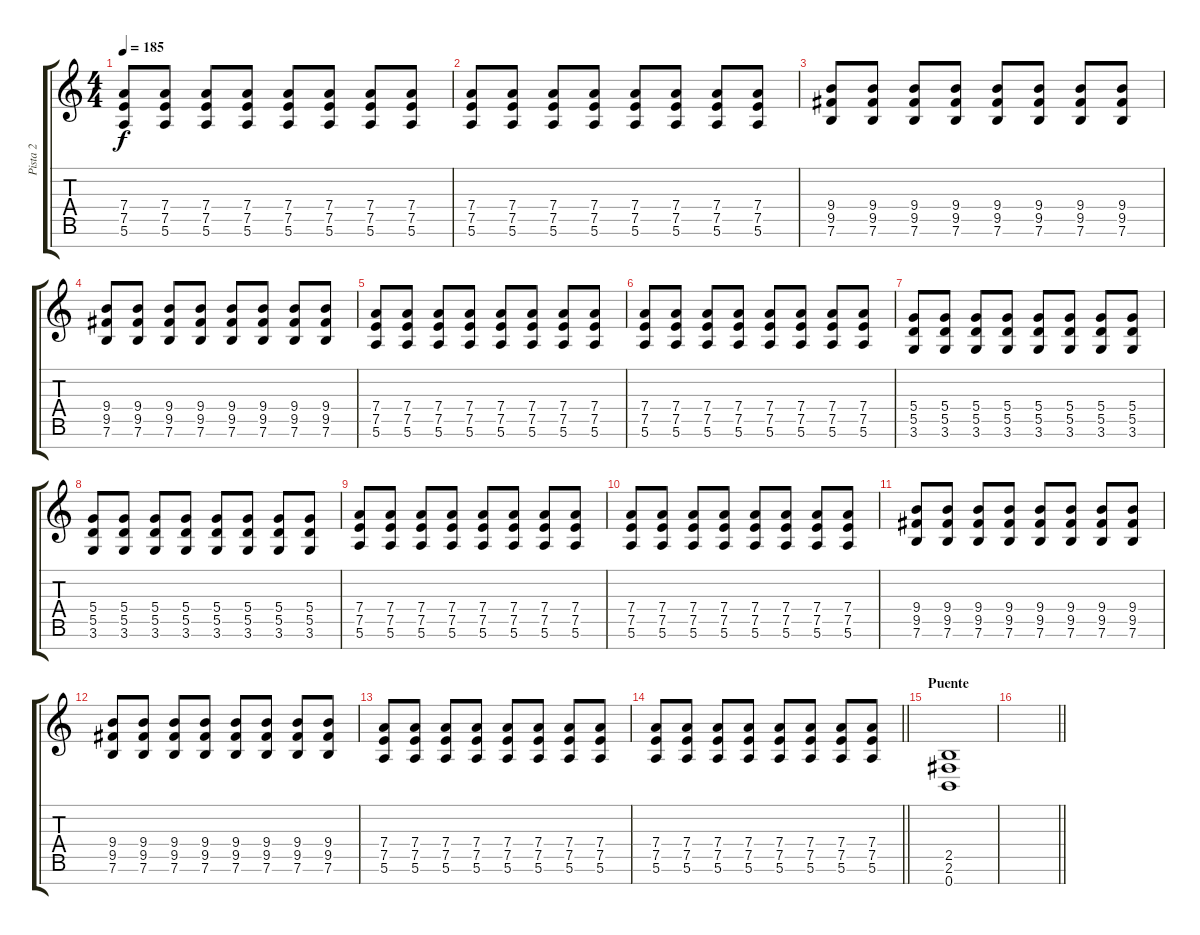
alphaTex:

\track ("Pista 2" "Pista 2") {instrument distortionguitar}
\staff {score tabs}
\tuning (E4 B3 G3 D3 A2 E2 B1) {hide}
\ts (4 4)
\tempo 185
\clef g2
\ks c
(7.4 7.5 5.6).8{dy f} (7.4 7.5 5.6).8 (7.4 7.5 5.6).8 (7.4 7.5 5.6).8 (7.4 7.5 5.6).8 (7.4 7.5 5.6).8 (7.4 7.5 5.6).8 (7.4 7.5 5.6).8 |
(7.4 7.5 5.6).8 (7.4 7.5 5.6).8 (7.4 7.5 5.6).8 (7.4 7.5 5.6).8 (7.4 7.5 5.6).8 (7.4 7.5 5.6).8 (7.4 7.5 5.6).8 (7.4 7.5 5.6).8 |
(9.4 9.5 7.6).8 (9.4 9.5 7.6).8 (9.4 9.5 7.6).8 (9.4 9.5 7.6).8 (9.4 9.5 7.6).8 (9.4 9.5 7.6).8 (9.4 9.5 7.6).8 (9.4 9.5 7.6).8 |
(9.4 9.5 7.6).8 (9.4 9.5 7.6).8 (9.4 9.5 7.6).8 (9.4 9.5 7.6).8 (9.4 9.5 7.6).8 (9.4 9.5 7.6).8 (9.4 9.5 7.6).8 (9.4 9.5 7.6).8 |
(7.4 7.5 5.6).8 (7.4 7.5 5.6).8 (7.4 7.5 5.6).8 (7.4 7.5 5.6).8 (7.4 7.5 5.6).8 (7.4 7.5 5.6).8 (7.4 7.5 5.6).8 (7.4 7.5 5.6).8 |
(7.4 7.5 5.6).8 (7.4 7.5 5.6).8 (7.4 7.5 5.6).8 (7.4 7.5 5.6).8 (7.4 7.5 5.6).8 (7.4 7.5 5.6).8 (7.4 7.5 5.6).8 (7.4 7.5 5.6).8 |
(5.4 5.5 3.6).8 (5.4 5.5 3.6).8 (5.4 5.5 3.6).8 (5.4 5.5 3.6).8 (5.4 5.5 3.6).8 (5.4 5.5 3.6).8 (5.4 5.5 3.6).8 (5.4 5.5 3.6).8 |
(5.4 5.5 3.6).8 (5.4 5.5 3.6).8 (5.4 5.5 3.6).8 (5.4 5.5 3.6).8 (5.4 5.5 3.6).8 (5.4 5.5 3.6).8 (5.4 5.5 3.6).8 (5.4 5.5 3.6).8 |
(7.4 7.5 5.6).8 (7.4 7.5 5.6).8 (7.4 7.5 5.6).8 (7.4 7.5 5.6).8 (7.4 7.5 5.6).8 (7.4 7.5 5.6).8 (7.4 7.5 5.6).8 (7.4 7.5 5.6).8 |
(7.4 7.5 5.6).8 (7.4 7.5 5.6).8 (7.4 7.5 5.6).8 (7.4 7.5 5.6).8 (7.4 7.5 5.6).8 (7.4 7.5 5.6).8 (7.4 7.5 5.6).8 (7.4 7.5 5.6).8 |
(9.4 9.5 7.6).8 (9.4 9.5 7.6).8 (9.4 9.5 7.6).8 (9.4 9.5 7.6).8 (9.4 9.5 7.6).8 (9.4 9.5 7.6).8 (9.4 9.5 7.6).8 (9.4 9.5 7.6).8 |
(9.4 9.5 7.6).8 (9.4 9.5 7.6).8 (9.4 9.5 7.6).8 (9.4 9.5 7.6).8 (9.4 9.5 7.6).8 (9.4 9.5 7.6).8 (9.4 9.5 7.6).8 (9.4 9.5 7.6).8 |
(7.4 7.5 5.6).8 (7.4 7.5 5.6).8 (7.4 7.5 5.6).8 (7.4 7.5 5.6).8 (7.4 7.5 5.6).8 (7.4 7.5 5.6).8 (7.4 7.5 5.6).8 (7.4 7.5 5.6).8 |
\barLineRight lightlight
(7.4 7.5 5.6).8 (7.4 7.5 5.6).8 (7.4 7.5 5.6).8 (7.4 7.5 5.6).8 (7.4 7.5 5.6).8 (7.4 7.5 5.6).8 (7.4 7.5 5.6).8 (7.4 7.5 5.6).8 |
\section ("" "Puente")
(2.5 2.6 0.7).1 |
\barLineRight lightlight
